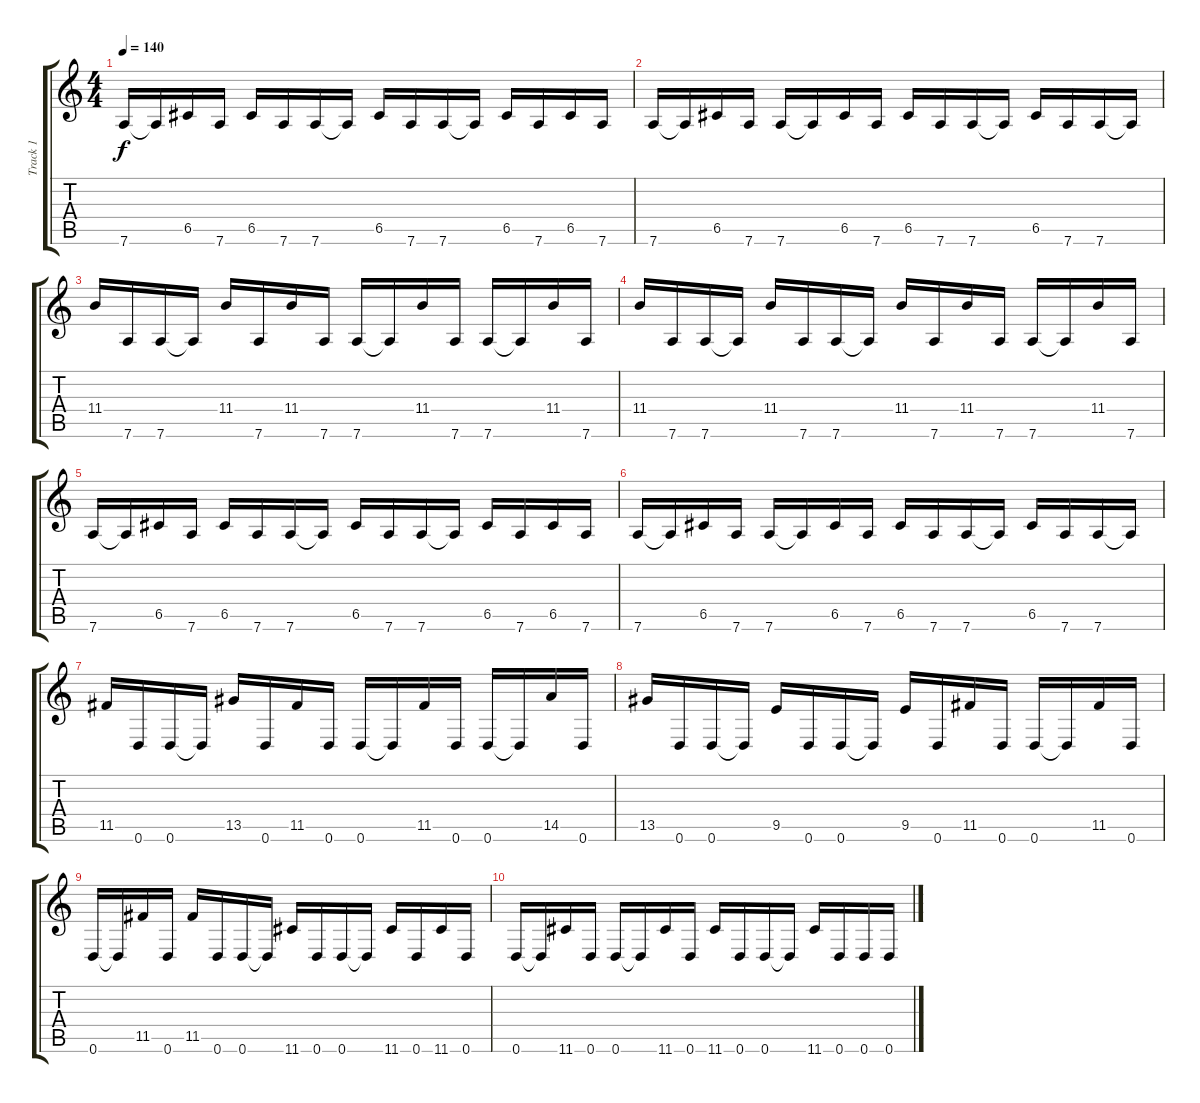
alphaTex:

\track ("Track 1" "Track 1") {instrument distortionguitar}
\staff {score tabs}
\tuning (D4 A3 F3 C3 G2 D2) {hide}
\ts (4 4)
\tempo 140
\clef g2
\ks c
7.6.16{dy f} 7.6{t}.16 6.5.16 7.6.16 6.5.16 7.6.16 7.6.16 7.6{t}.16 6.5.16 7.6.16 7.6.16 7.6{t}.16 6.5.16 7.6.16 6.5.16 7.6.16 |
7.6.16 7.6{t}.16 6.5.16 7.6.16 7.6.16 7.6{t}.16 6.5.16 7.6.16 6.5.16 7.6.16 7.6.16 7.6{t}.16 6.5.16 7.6.16 7.6.16 7.6{t}.16 |
11.4.16 7.6.16 7.6.16 7.6{t}.16 11.4.16 7.6.16 11.4.16 7.6.16 7.6.16 7.6{t}.16 11.4.16 7.6.16 7.6.16 7.6{t}.16 11.4.16 7.6.16 |
11.4.16 7.6.16 7.6.16 7.6{t}.16 11.4.16 7.6.16 7.6.16 7.6{t}.16 11.4.16 7.6.16 11.4.16 7.6.16 7.6.16 7.6{t}.16 11.4.16 7.6.16 |
7.6.16 7.6{t}.16 6.5.16 7.6.16 6.5.16 7.6.16 7.6.16 7.6{t}.16 6.5.16 7.6.16 7.6.16 7.6{t}.16 6.5.16 7.6.16 6.5.16 7.6.16 |
7.6.16 7.6{t}.16 6.5.16 7.6.16 7.6.16 7.6{t}.16 6.5.16 7.6.16 6.5.16 7.6.16 7.6.16 7.6{t}.16 6.5.16 7.6.16 7.6.16 7.6{t}.16 |
11.5.16 0.6.16 0.6.16 0.6{t}.16 13.5.16 0.6.16 11.5.16 0.6.16 0.6.16 0.6{t}.16 11.5.16 0.6.16 0.6.16 0.6{t}.16 14.5.16 0.6.16 |
13.5.16 0.6.16 0.6.16 0.6{t}.16 9.5.16 0.6.16 0.6.16 0.6{t}.16 9.5.16 0.6.16 11.5.16 0.6.16 0.6.16 0.6{t}.16 11.5.16 0.6.16 |
0.6.16 0.6{t}.16 11.5.16 0.6.16 11.5.16 0.6.16 0.6.16 0.6{t}.16 11.6.16 0.6.16 0.6.16 0.6{t}.16 11.6.16 0.6.16 11.6.16 0.6.16 |
0.6.16 0.6{t}.16 11.6.16 0.6.16 0.6.16 0.6{t}.16 11.6.16 0.6.16 11.6.16 0.6.16 0.6.16 0.6{t}.16 11.6.16 0.6.16 0.6.16 0.6.16
